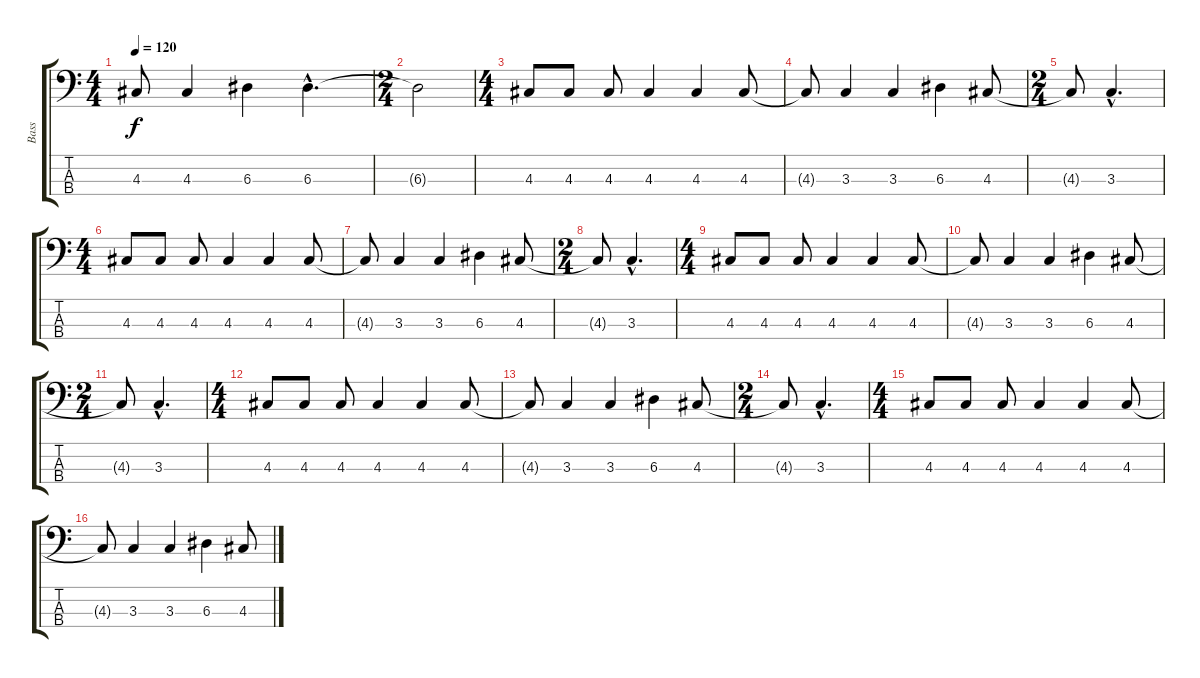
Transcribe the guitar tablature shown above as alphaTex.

\track ("Bass" "Bass") {instrument electricbassfinger}
\staff {score tabs}
\tuning (G2 D2 A1 E1) {hide}
\ts (4 4)
\tempo 120
\clef f4
\ks c
4.3{t}.8{dy f} 4.3.4 6.3.4 6.3{hac}.4{d} |
\ts (2 4)
6.3{t}.2 |
\ts (4 4)
4.3.8 4.3.8 4.3.8 4.3.4 4.3.4 4.3.8 |
4.3{t}.8 3.3.4 3.3.4 6.3.4 4.3.8 |
\ts (2 4)
4.3{t}.8 3.3{hac}.4{d} |
\ts (4 4)
4.3.8 4.3.8 4.3.8 4.3.4 4.3.4 4.3.8 |
4.3{t}.8 3.3.4 3.3.4 6.3.4 4.3.8 |
\ts (2 4)
4.3{t}.8 3.3{hac}.4{d} |
\ts (4 4)
4.3.8 4.3.8 4.3.8 4.3.4 4.3.4 4.3.8 |
4.3{t}.8 3.3.4 3.3.4 6.3.4 4.3.8 |
\ts (2 4)
4.3{t}.8 3.3{hac}.4{d} |
\ts (4 4)
4.3.8 4.3.8 4.3.8 4.3.4 4.3.4 4.3.8 |
4.3{t}.8 3.3.4 3.3.4 6.3.4 4.3.8 |
\ts (2 4)
4.3{t}.8 3.3{hac}.4{d} |
\ts (4 4)
4.3.8 4.3.8 4.3.8 4.3.4 4.3.4 4.3.8 |
4.3{t}.8 3.3.4 3.3.4 6.3.4 4.3.8
